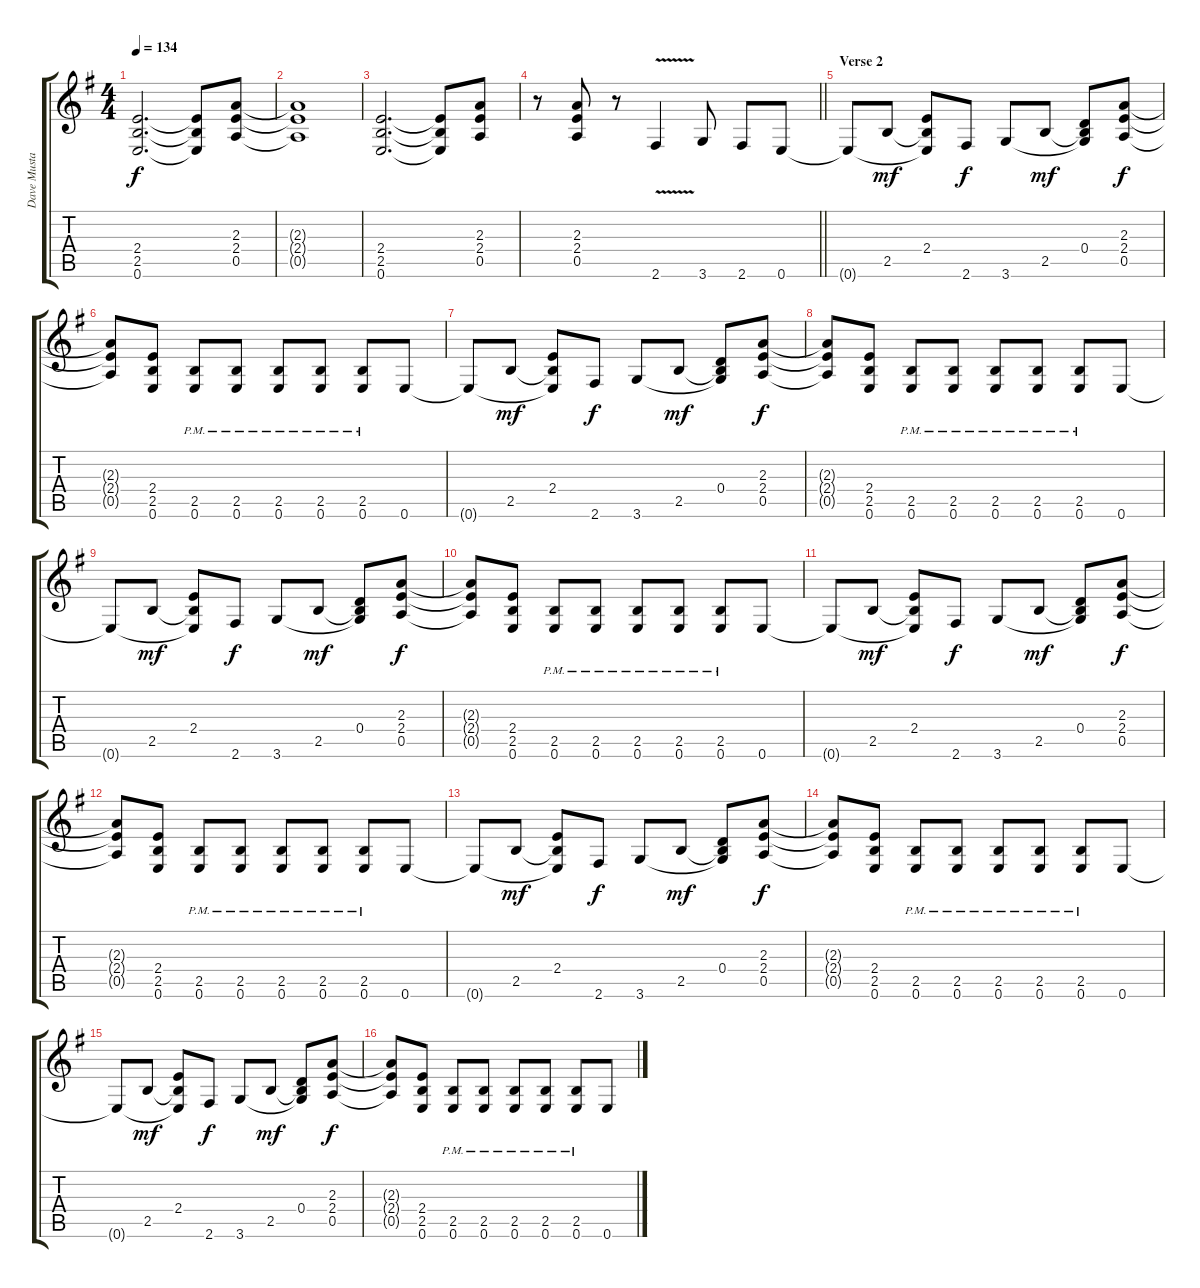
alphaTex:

\track ("Dave Mustaine" "Dave Musta") {instrument distortionguitar}
\staff {score tabs}
\tuning (E4 B3 G3 D3 A2 E2) {hide}
\ts (4 4)
\tempo 134
\clef g2
\ks eminor
(2.4 2.5 0.6).2{d dy f} (2.4{t} 2.5{t} 0.6{t}).8 (2.3 2.4 0.5).8 |
(2.3{t} 2.4{t} 0.5{t}).1 |
(2.4 2.5 0.6).2{d} (2.4{t} 2.5{t} 0.6{t}).8 (2.3 2.4 0.5).8 |
\barLineRight lightlight
r.8 (2.3 2.4 0.5).8 r.8 2.6{v}.4 3.6.8 2.6.8 0.6.8 |
\section ("" "Verse 2")
0.6{t}.8 2.5.8{dy mf} (2.4 2.5{t} 0.6{t}).8 2.6.8{dy f} 3.6.8 2.5.8{dy mf} (0.4 2.5{t} 3.6{t}).8 (2.3 2.4 0.5).8{dy f} |
(2.3{t} 2.4{t} 0.5{t}).8 (2.4 2.5 0.6).8 (2.5{pm} 0.6{pm}).8 (2.5{pm} 0.6{pm}).8 (2.5{pm} 0.6{pm}).8 (2.5{pm} 0.6{pm}).8 (2.5{pm} 0.6{pm}).8 0.6.8 |
0.6{t}.8 2.5.8{dy mf} (2.4 2.5{t} 0.6{t}).8 2.6.8{dy f} 3.6.8 2.5.8{dy mf} (0.4 2.5{t} 3.6{t}).8 (2.3 2.4 0.5).8{dy f} |
(2.3{t} 2.4{t} 0.5{t}).8 (2.4 2.5 0.6).8 (2.5{pm} 0.6{pm}).8 (2.5{pm} 0.6{pm}).8 (2.5{pm} 0.6{pm}).8 (2.5{pm} 0.6{pm}).8 (2.5{pm} 0.6{pm}).8 0.6.8 |
0.6{t}.8 2.5.8{dy mf} (2.4 2.5{t} 0.6{t}).8 2.6.8{dy f} 3.6.8 2.5.8{dy mf} (0.4 2.5{t} 3.6{t}).8 (2.3 2.4 0.5).8{dy f} |
(2.3{t} 2.4{t} 0.5{t}).8 (2.4 2.5 0.6).8 (2.5{pm} 0.6{pm}).8 (2.5{pm} 0.6{pm}).8 (2.5{pm} 0.6{pm}).8 (2.5{pm} 0.6{pm}).8 (2.5{pm} 0.6{pm}).8 0.6.8 |
0.6{t}.8 2.5.8{dy mf} (2.4 2.5{t} 0.6{t}).8 2.6.8{dy f} 3.6.8 2.5.8{dy mf} (0.4 2.5{t} 3.6{t}).8 (2.3 2.4 0.5).8{dy f} |
(2.3{t} 2.4{t} 0.5{t}).8 (2.4 2.5 0.6).8 (2.5{pm} 0.6{pm}).8 (2.5{pm} 0.6{pm}).8 (2.5{pm} 0.6{pm}).8 (2.5{pm} 0.6{pm}).8 (2.5{pm} 0.6{pm}).8 0.6.8 |
0.6{t}.8 2.5.8{dy mf} (2.4 2.5{t} 0.6{t}).8 2.6.8{dy f} 3.6.8 2.5.8{dy mf} (0.4 2.5{t} 3.6{t}).8 (2.3 2.4 0.5).8{dy f} |
(2.3{t} 2.4{t} 0.5{t}).8 (2.4 2.5 0.6).8 (2.5{pm} 0.6{pm}).8 (2.5{pm} 0.6{pm}).8 (2.5{pm} 0.6{pm}).8 (2.5{pm} 0.6{pm}).8 (2.5{pm} 0.6{pm}).8 0.6.8 |
0.6{t}.8 2.5.8{dy mf} (2.4 2.5{t} 0.6{t}).8 2.6.8{dy f} 3.6.8 2.5.8{dy mf} (0.4 2.5{t} 3.6{t}).8 (2.3 2.4 0.5).8{dy f} |
(2.3{t} 2.4{t} 0.5{t}).8 (2.4 2.5 0.6).8 (2.5{pm} 0.6{pm}).8 (2.5{pm} 0.6{pm}).8 (2.5{pm} 0.6{pm}).8 (2.5{pm} 0.6{pm}).8 (2.5{pm} 0.6{pm}).8 0.6.8
